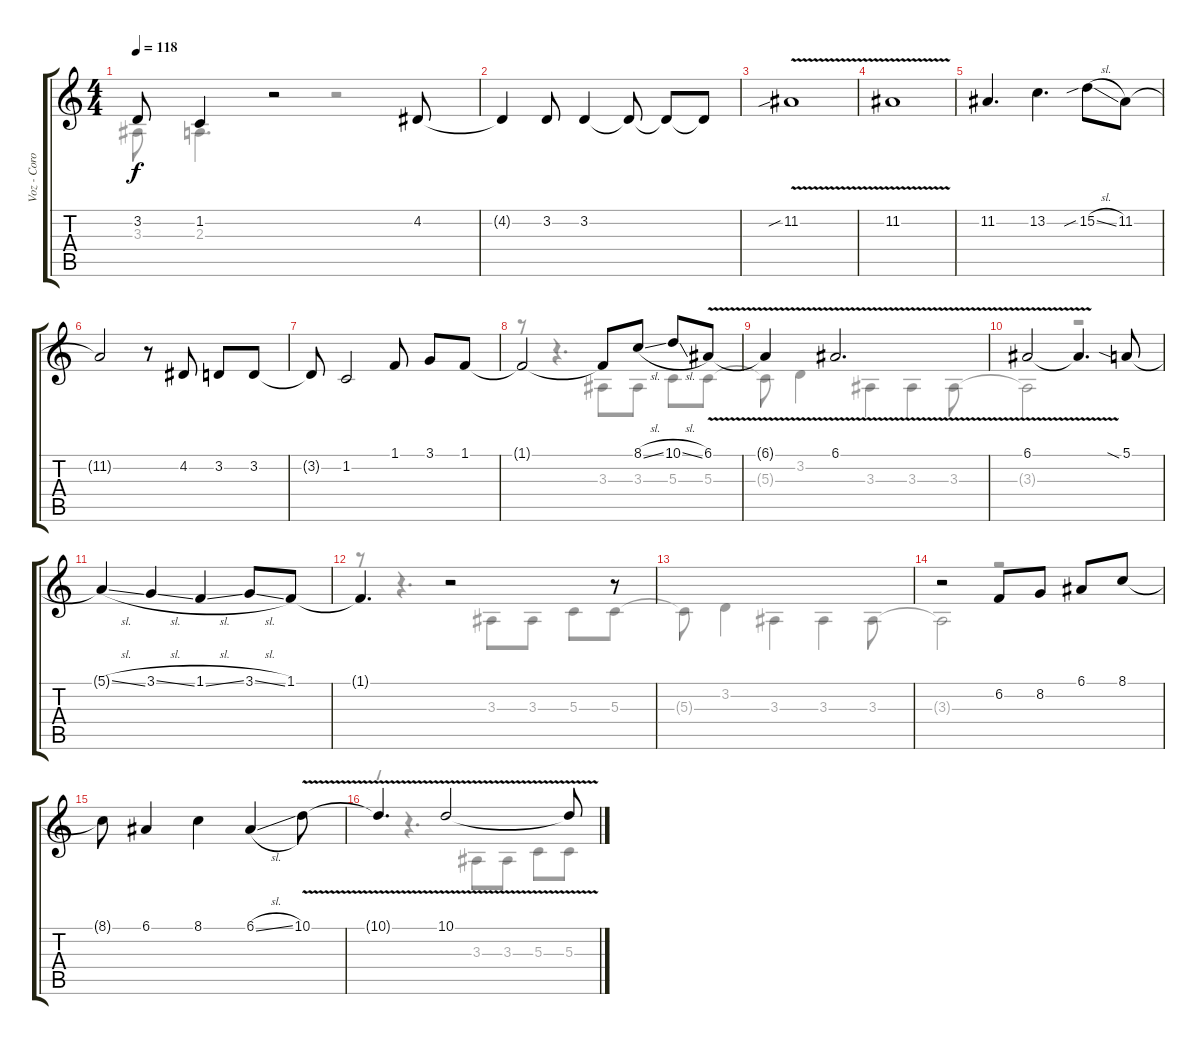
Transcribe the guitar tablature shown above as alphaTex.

\track ("Voz - Coro" "Voz - Coro") {instrument choiraahs}
\staff {score tabs}
\tuning (E4 B3 G3 D3 A2 E2) {hide}
\voice
\ts (4 4)
\tempo 118
\clef g2
\ks c
3.2{t}.8{dy f} 1.2.4 r.2 4.2.8 |
4.2{t}.4 3.2.8 3.2.4 3.2{t}.8 3.2{t}.8 3.2{t}.8 |
11.2{v sib}.1 |
11.2{v}.1 |
11.2.4{d} 13.2.4{d} 15.2{sib sl}.8 11.2.8 |
11.2{t}.2 r.8 4.2.8 3.2.8 3.2.8 |
3.2{t}.8 1.2.2 1.1.8 3.1.8 1.1.8 |
1.1{t}.2 1.1{t}.8 8.1{sl}.8 10.1{sl}.8 6.1{v}.8 |
6.1{t}.4 6.1{v}.2{d} |
6.1{v}.2 6.1{t}.4{d} 5.1{sia}.8 |
5.1{sl t}.4 3.1{sl}.4 1.1{sl}.4 3.1{sl}.8 1.1.8 |
1.1{t}.4{d} r.2 r.8 |
|
r.2 6.2.8 8.2.8 6.1.8 8.1.8 |
8.1{t}.8 6.1.4 8.1.4 6.1{sl}.4 10.1{v}.8 |
10.1{t}.4{d} 10.1{v}.2 10.1{t}.8
\voice
\clef g2
\ottava regular
\simile none
\ks c
3.3{t}.8{dy f} 2.3.4{d} r.2 |
|
|
|
|
|
|
r.8{volume 13 instrument choiraahs} r.4{d} 3.3.8 3.3.8 5.3.8 5.3.8 |
5.3{t}.8 3.2.4 3.3.4 3.3.4 3.3.8 |
3.3{t}.2 r.2 |
|
r.8{volume 13 instrument choiraahs} r.4{d} 3.3.8 3.3.8 5.3.8 5.3.8 |
5.3{t}.8 3.2.4 3.3.4 3.3.4 3.3.8 |
3.3{t}.2 r.2 |
|
r.8{volume 11 instrument choiraahs} r.4{d} 3.3.8 3.3.8 5.3.8 5.3.8
